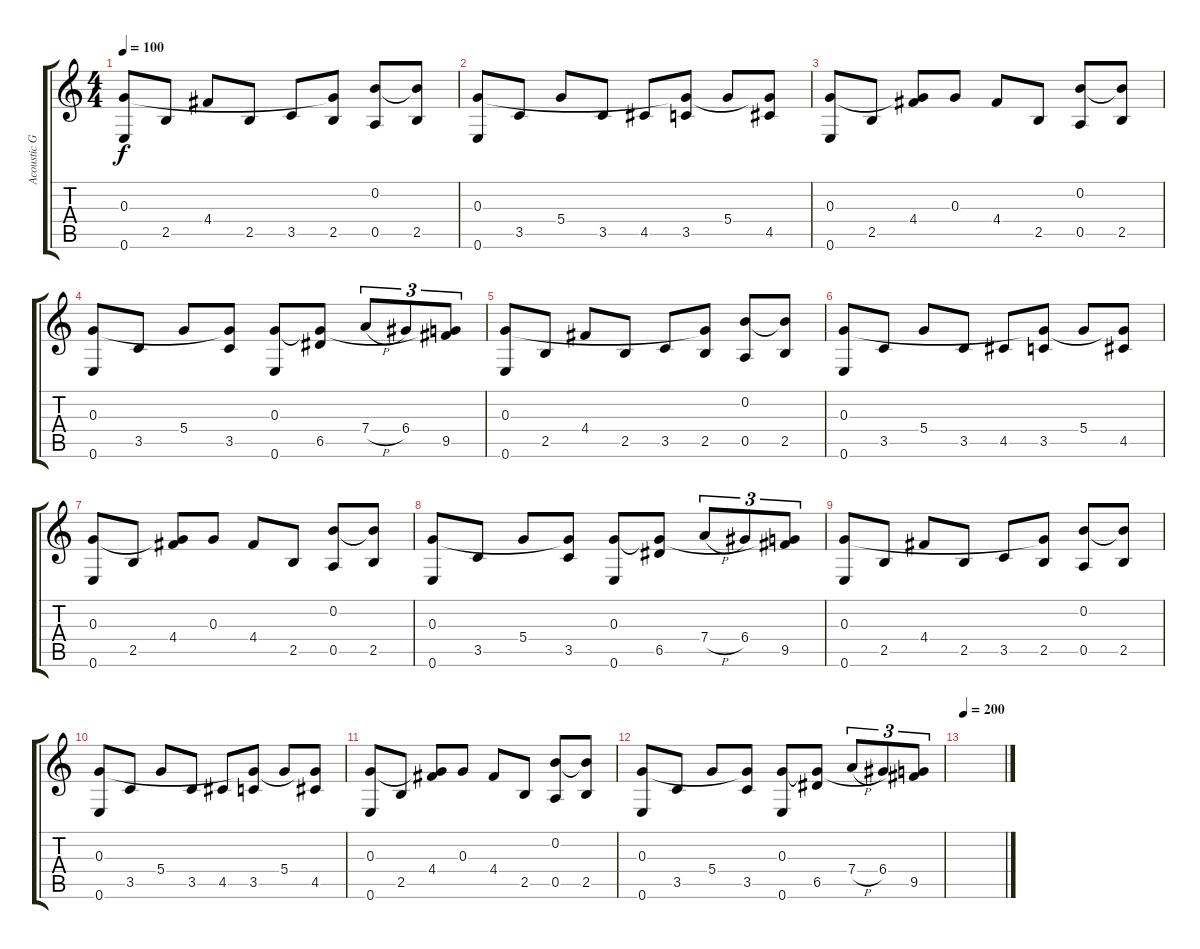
\track ("Acoustic Guitar" "Acoustic G") {instrument acousticguitarsteel}
\staff {score tabs}
\tuning (E4 B3 G3 D3 A2 E2) {hide}
\ts (4 4)
\tempo 100
\clef g2
\ks c
(0.3 0.6).8{dy f} 2.5.8 4.4.8 2.5.8 3.5.8 (0.3{t} 2.5).8 (0.2 0.5).8 (0.2{t} 2.5).8 |
(0.3 0.6).8 3.5.8 5.4.8 3.5.8 4.5.8 (0.3{t} 3.5).8 5.4.8 (0.3{t} 4.5).8 |
(0.3 0.6).8 2.5.8 (0.3{t} 4.4).8 0.3.8 4.4.8 2.5.8 (0.2 0.5).8 (0.2{t} 2.5).8 |
(0.3 0.6).8 3.5.8 5.4.8 (0.3{t} 3.5).8 (0.3 0.6).8 (0.3{t} 6.5).8 7.4{h}.8{tu (3 2)} 6.4.8{tu (3 2)} (0.3{t} 9.5).8{tu (3 2)} |
(0.3 0.6).8 2.5.8 4.4.8 2.5.8 3.5.8 (0.3{t} 2.5).8 (0.2 0.5).8 (0.2{t} 2.5).8 |
(0.3 0.6).8 3.5.8 5.4.8 3.5.8 4.5.8 (0.3{t} 3.5).8 5.4.8 (0.3{t} 4.5).8 |
(0.3 0.6).8 2.5.8 (0.3{t} 4.4).8 0.3.8 4.4.8 2.5.8 (0.2 0.5).8 (0.2{t} 2.5).8 |
(0.3 0.6).8 3.5.8 5.4.8 (0.3{t} 3.5).8 (0.3 0.6).8 (0.3{t} 6.5).8 7.4{h}.8{tu (3 2)} 6.4.8{tu (3 2)} (0.3{t} 9.5).8{tu (3 2)} |
(0.3 0.6).8 2.5.8 4.4.8 2.5.8 3.5.8 (0.3{t} 2.5).8 (0.2 0.5).8 (0.2{t} 2.5).8 |
(0.3 0.6).8 3.5.8 5.4.8 3.5.8 4.5.8 (0.3{t} 3.5).8 5.4.8 (0.3{t} 4.5).8 |
(0.3 0.6).8 2.5.8 (0.3{t} 4.4).8 0.3.8 4.4.8 2.5.8 (0.2 0.5).8 (0.2{t} 2.5).8 |
(0.3 0.6).8 3.5.8 5.4.8 (0.3{t} 3.5).8 (0.3 0.6).8 (0.3{t} 6.5).8 7.4{h}.8{tu (3 2)} 6.4.8{tu (3 2)} (0.3{t} 9.5).8{tu (3 2)} |
\tempo 200
